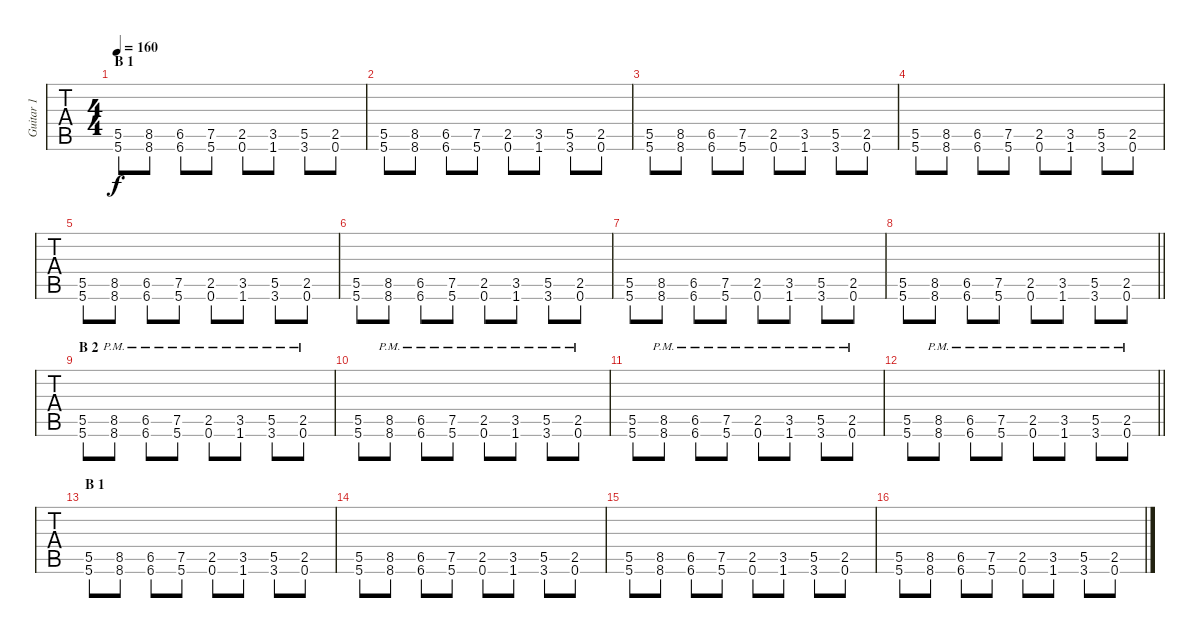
\track ("Guitar 1" "Guitar 1") {instrument distortionguitar}
\staff {tabs}
\tuning (G3 D3 Bb2 F2 C2 G1) {hide}
\ts (4 4)
\section ("" "B 1")
\tempo 160
\clef f4
\ks c
(5.5 5.6).8{dy f} (8.5 8.6).8 (6.5 6.6).8 (7.5 5.6).8 (2.5 0.6).8 (3.5 1.6).8 (5.5 3.6).8 (2.5 0.6).8 |
(5.5 5.6).8 (8.5 8.6).8 (6.5 6.6).8 (7.5 5.6).8 (2.5 0.6).8 (3.5 1.6).8 (5.5 3.6).8 (2.5 0.6).8 |
(5.5 5.6).8 (8.5 8.6).8 (6.5 6.6).8 (7.5 5.6).8 (2.5 0.6).8 (3.5 1.6).8 (5.5 3.6).8 (2.5 0.6).8 |
(5.5 5.6).8 (8.5 8.6).8 (6.5 6.6).8 (7.5 5.6).8 (2.5 0.6).8 (3.5 1.6).8 (5.5 3.6).8 (2.5 0.6).8 |
(5.5 5.6).8 (8.5 8.6).8 (6.5 6.6).8 (7.5 5.6).8 (2.5 0.6).8 (3.5 1.6).8 (5.5 3.6).8 (2.5 0.6).8 |
(5.5 5.6).8 (8.5 8.6).8 (6.5 6.6).8 (7.5 5.6).8 (2.5 0.6).8 (3.5 1.6).8 (5.5 3.6).8 (2.5 0.6).8 |
(5.5 5.6).8 (8.5 8.6).8 (6.5 6.6).8 (7.5 5.6).8 (2.5 0.6).8 (3.5 1.6).8 (5.5 3.6).8 (2.5 0.6).8 |
\barLineRight lightlight
(5.5 5.6).8 (8.5 8.6).8 (6.5 6.6).8 (7.5 5.6).8 (2.5 0.6).8 (3.5 1.6).8 (5.5 3.6).8 (2.5 0.6).8 |
\section ("" "B 2")
(5.5 5.6).8 (8.5{pm} 8.6{pm}).8 (6.5{pm} 6.6{pm}).8 (7.5{pm} 5.6{pm}).8 (2.5{pm} 0.6{pm}).8 (3.5{pm} 1.6{pm}).8 (5.5{pm} 3.6{pm}).8 (2.5{pm} 0.6{pm}).8 |
(5.5 5.6).8 (8.5{pm} 8.6{pm}).8 (6.5{pm} 6.6{pm}).8 (7.5{pm} 5.6{pm}).8 (2.5{pm} 0.6{pm}).8 (3.5{pm} 1.6{pm}).8 (5.5{pm} 3.6{pm}).8 (2.5{pm} 0.6{pm}).8 |
(5.5 5.6).8 (8.5{pm} 8.6{pm}).8 (6.5{pm} 6.6{pm}).8 (7.5{pm} 5.6{pm}).8 (2.5{pm} 0.6{pm}).8 (3.5{pm} 1.6{pm}).8 (5.5{pm} 3.6{pm}).8 (2.5{pm} 0.6{pm}).8 |
\barLineRight lightlight
(5.5 5.6).8 (8.5{pm} 8.6{pm}).8 (6.5{pm} 6.6{pm}).8 (7.5{pm} 5.6{pm}).8 (2.5{pm} 0.6{pm}).8 (3.5{pm} 1.6{pm}).8 (5.5{pm} 3.6{pm}).8 (2.5{pm} 0.6{pm}).8 |
\section ("" "B 1")
(5.5 5.6).8 (8.5 8.6).8 (6.5 6.6).8 (7.5 5.6).8 (2.5 0.6).8 (3.5 1.6).8 (5.5 3.6).8 (2.5 0.6).8 |
(5.5 5.6).8 (8.5 8.6).8 (6.5 6.6).8 (7.5 5.6).8 (2.5 0.6).8 (3.5 1.6).8 (5.5 3.6).8 (2.5 0.6).8 |
(5.5 5.6).8 (8.5 8.6).8 (6.5 6.6).8 (7.5 5.6).8 (2.5 0.6).8 (3.5 1.6).8 (5.5 3.6).8 (2.5 0.6).8 |
(5.5 5.6).8 (8.5 8.6).8 (6.5 6.6).8 (7.5 5.6).8 (2.5 0.6).8 (3.5 1.6).8 (5.5 3.6).8 (2.5 0.6).8
